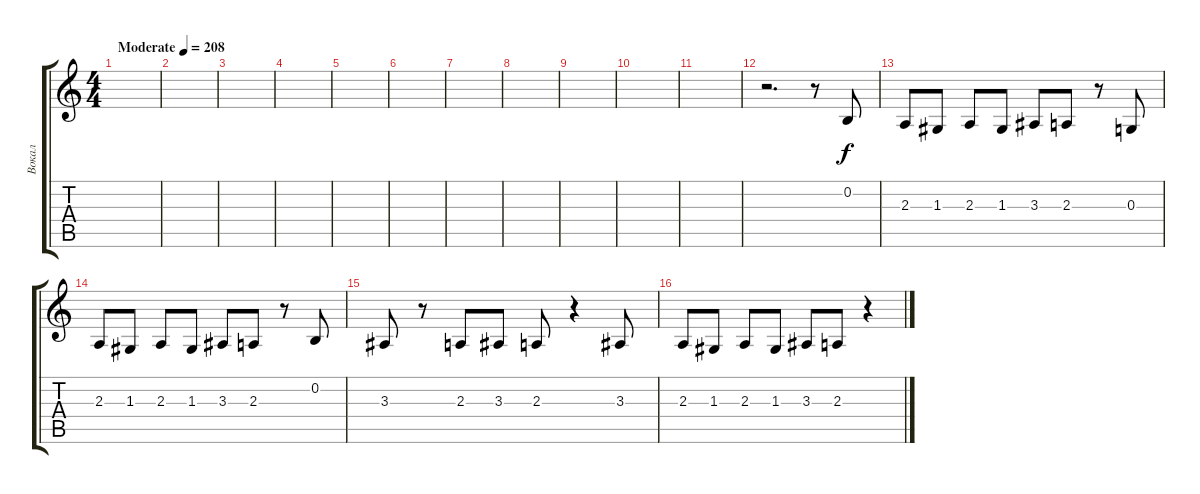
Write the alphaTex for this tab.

\track ("Вокал" "Вокал") {instrument tenorsax}
\staff {score tabs}
\tuning (E4 B3 G3 D3 A2 E2) {hide}
\ts (4 4)
\tempo (208 "Moderate")
\clef g2
\ks c
|
|
|
|
|
|
|
|
|
|
|
r.2{d} r.8 0.2.8 |
2.3.8 1.3.8 2.3.8 1.3.8 3.3.8 2.3.8 r.8 0.3.8 |
2.3.8 1.3.8 2.3.8 1.3.8 3.3.8 2.3.8 r.8 0.2.8 |
3.3.8 r.8 2.3.8 3.3.8 2.3.8 r.4 3.3.8 |
2.3.8 1.3.8 2.3.8 1.3.8 3.3.8 2.3.8 r.4
